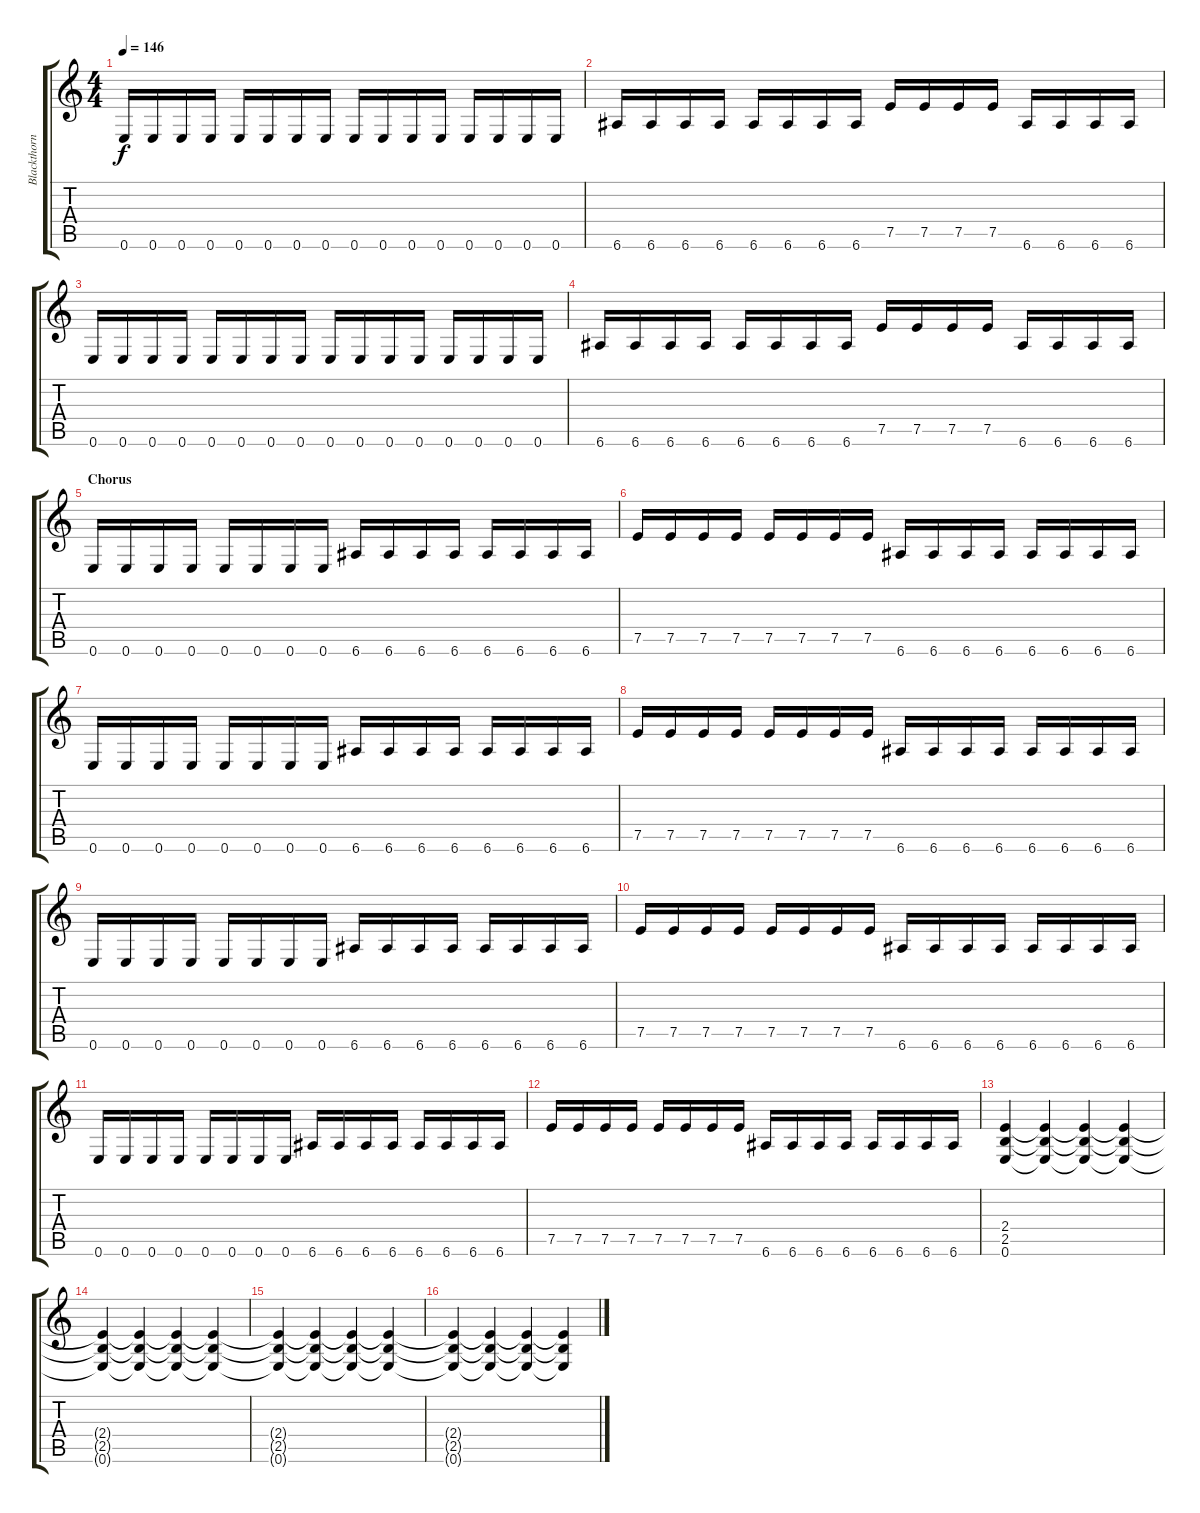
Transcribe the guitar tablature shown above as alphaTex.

\track ("Blackthorn" "Blackthorn") {instrument distortionguitar}
\staff {score tabs}
\tuning (E4 B3 G3 D3 A2 E2) {hide}
\ts (4 4)
\tempo 146
\clef g2
\ks c
0.6.16{dy f} 0.6.16 0.6.16 0.6.16 0.6.16 0.6.16 0.6.16 0.6.16 0.6.16 0.6.16 0.6.16 0.6.16 0.6.16 0.6.16 0.6.16 0.6.16 |
6.6.16 6.6.16 6.6.16 6.6.16 6.6.16 6.6.16 6.6.16 6.6.16 7.5.16 7.5.16 7.5.16 7.5.16 6.6.16 6.6.16 6.6.16 6.6.16 |
0.6.16 0.6.16 0.6.16 0.6.16 0.6.16 0.6.16 0.6.16 0.6.16 0.6.16 0.6.16 0.6.16 0.6.16 0.6.16 0.6.16 0.6.16 0.6.16 |
6.6.16 6.6.16 6.6.16 6.6.16 6.6.16 6.6.16 6.6.16 6.6.16 7.5.16 7.5.16 7.5.16 7.5.16 6.6.16 6.6.16 6.6.16 6.6.16 |
\section ("" "Chorus")
0.6.16 0.6.16 0.6.16 0.6.16 0.6.16 0.6.16 0.6.16 0.6.16 6.6.16 6.6.16 6.6.16 6.6.16 6.6.16 6.6.16 6.6.16 6.6.16 |
7.5.16 7.5.16 7.5.16 7.5.16 7.5.16 7.5.16 7.5.16 7.5.16 6.6.16 6.6.16 6.6.16 6.6.16 6.6.16 6.6.16 6.6.16 6.6.16 |
0.6.16 0.6.16 0.6.16 0.6.16 0.6.16 0.6.16 0.6.16 0.6.16 6.6.16 6.6.16 6.6.16 6.6.16 6.6.16 6.6.16 6.6.16 6.6.16 |
7.5.16 7.5.16 7.5.16 7.5.16 7.5.16 7.5.16 7.5.16 7.5.16 6.6.16 6.6.16 6.6.16 6.6.16 6.6.16 6.6.16 6.6.16 6.6.16 |
0.6.16 0.6.16 0.6.16 0.6.16 0.6.16 0.6.16 0.6.16 0.6.16 6.6.16 6.6.16 6.6.16 6.6.16 6.6.16 6.6.16 6.6.16 6.6.16 |
7.5.16 7.5.16 7.5.16 7.5.16 7.5.16 7.5.16 7.5.16 7.5.16 6.6.16 6.6.16 6.6.16 6.6.16 6.6.16 6.6.16 6.6.16 6.6.16 |
0.6.16 0.6.16 0.6.16 0.6.16 0.6.16 0.6.16 0.6.16 0.6.16 6.6.16 6.6.16 6.6.16 6.6.16 6.6.16 6.6.16 6.6.16 6.6.16 |
7.5.16 7.5.16 7.5.16 7.5.16 7.5.16 7.5.16 7.5.16 7.5.16 6.6.16 6.6.16 6.6.16 6.6.16 6.6.16 6.6.16 6.6.16 6.6.16 |
(2.4 2.5 0.6).4 (2.4{t} 2.5{t} 0.6{t}).4 (2.4{t} 2.5{t} 0.6{t}).4 (2.4{t} 2.5{t} 0.6{t}).4 |
(2.4{t} 2.5{t} 0.6{t}).4 (2.4{t} 2.5{t} 0.6{t}).4 (2.4{t} 2.5{t} 0.6{t}).4 (2.4{t} 2.5{t} 0.6{t}).4 |
(2.4{t} 2.5{t} 0.6{t}).4 (2.4{t} 2.5{t} 0.6{t}).4 (2.4{t} 2.5{t} 0.6{t}).4 (2.4{t} 2.5{t} 0.6{t}).4 |
(2.4{t} 2.5{t} 0.6{t}).4 (2.4{t} 2.5{t} 0.6{t}).4 (2.4{t} 2.5{t} 0.6{t}).4 (2.4{t} 2.5{t} 0.6{t}).4
